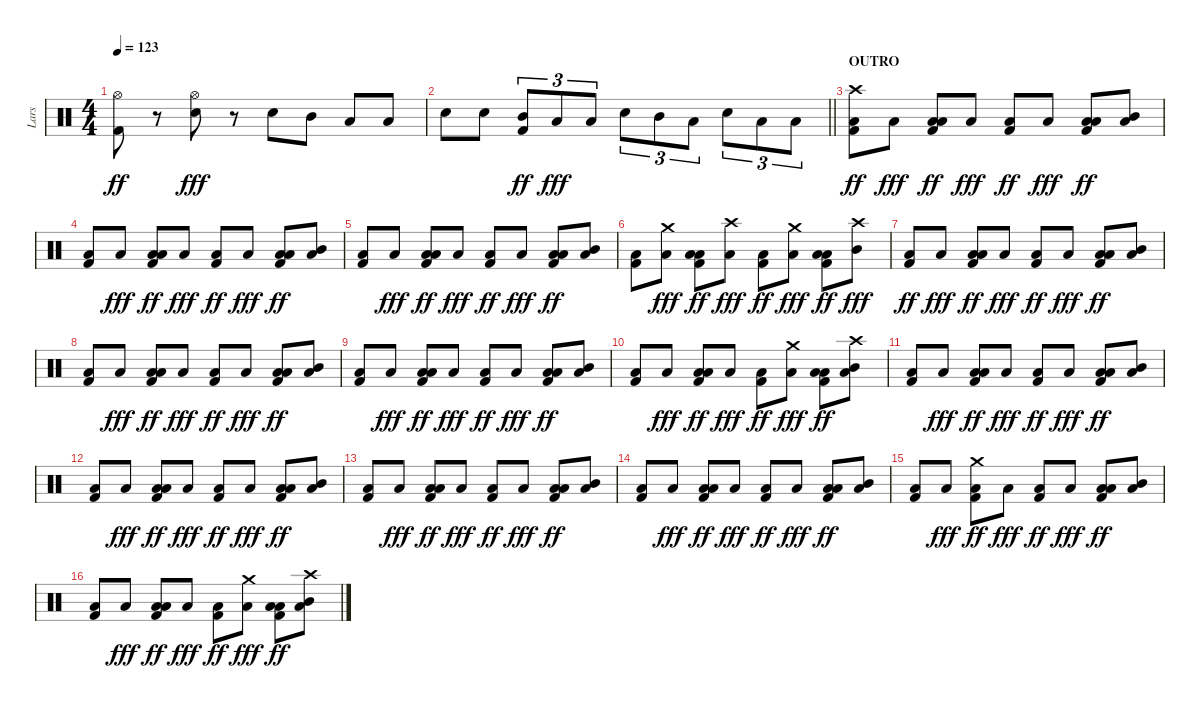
\track ("Lars" "Lars") {instrument percussion}
\staff {score}
\articulation defaults
\ts (4 4)
\tempo 123
\clef neutral
\ks c
("Hi-Hat (open)" "Kick (hit) 2").8{dy ff} r.8 ("Hi-Hat (open)" "Electric Snare (hit)").8{dy fff} r.8 "Electric Snare (hit)".8 "Mid Tom (hit)".8 "Low Tom (hit)".8 "Low Floor Tom (hit)".8 |
\barLineRight lightlight "Electric Snare (hit)".8 "Electric Snare (hit)".8
("Mid Tom (hit)" "Kick (hit) 2").8{tu (3 2) dy ff} "Low Tom (hit)".8{tu (3 2) dy fff} "Low Floor Tom (hit)".8{tu (3 2)} "Electric Snare (hit)".8{tu (3 2)} "Mid Tom (hit)".8{tu (3 2)} "Low Tom (hit)".8{tu (3 2)} "Electric Snare (hit)".8{tu (3 2)} "Low Tom (hit)".8{tu (3 2)} "Low Floor Tom (hit)".8{tu (3 2)} |
\section ("" "OUTRO")
("Crash high (hit)" "Low Floor Tom (hit)" "Kick (hit) 2").8{dy ff} "Low Floor Tom (hit)".8{dy fff} ("Low Tom (hit)" "Low Floor Tom (hit)" "Kick (hit) 2").8{dy ff} "Low Floor Tom (hit)".8{dy fff} ("Low Floor Tom (hit)" "Kick (hit) 2").8{dy ff} "Low Floor Tom (hit)".8{dy fff} ("Low Tom (hit)" "Low Floor Tom (hit)" "Kick (hit) 2").8{dy ff} ("Mid Tom (hit)" "Low Floor Tom (hit)").8 |
("Low Floor Tom (hit)" "Kick (hit) 2").8 "Low Floor Tom (hit)".8{dy fff} ("Low Tom (hit)" "Low Floor Tom (hit)" "Kick (hit) 2").8{dy ff} "Low Floor Tom (hit)".8{dy fff} ("Low Floor Tom (hit)" "Kick (hit) 2").8{dy ff} "Low Floor Tom (hit)".8{dy fff} ("Low Tom (hit)" "Low Floor Tom (hit)" "Kick (hit) 2").8{dy ff} ("Mid Tom (hit)" "Low Floor Tom (hit)").8 |
("Low Floor Tom (hit)" "Kick (hit) 2").8 "Low Floor Tom (hit)".8{dy fff} ("Low Tom (hit)" "Low Floor Tom (hit)" "Kick (hit) 2").8{dy ff} "Low Floor Tom (hit)".8{dy fff} ("Low Floor Tom (hit)" "Kick (hit) 2").8{dy ff} "Low Floor Tom (hit)".8{dy fff} ("Low Tom (hit)" "Low Floor Tom (hit)" "Kick (hit) 2").8{dy ff} ("Mid Tom (hit)" "Low Floor Tom (hit)").8 |
("Low Floor Tom (hit)" "Kick (hit) 2").8 ("Crash medium (hit)" "Low Floor Tom (hit)").8{dy fff} ("Low Tom (hit)" "Low Floor Tom (hit)" "Kick (hit) 2").8{dy ff} ("Crash high (hit)" "Low Floor Tom (hit)").8{dy fff} ("Low Floor Tom (hit)" "Kick (hit) 2").8{dy ff} ("Crash medium (hit)" "Low Floor Tom (hit)").8{dy fff} ("Low Tom (hit)" "Low Floor Tom (hit)" "Kick (hit) 2").8{dy ff} ("Crash high (hit)" "Mid Tom (hit)").8{dy fff} |
("Low Floor Tom (hit)" "Kick (hit) 2").8{dy ff} "Low Floor Tom (hit)".8{dy fff} ("Low Tom (hit)" "Low Floor Tom (hit)" "Kick (hit) 2").8{dy ff} "Low Floor Tom (hit)".8{dy fff} ("Low Floor Tom (hit)" "Kick (hit) 2").8{dy ff} "Low Floor Tom (hit)".8{dy fff} ("Low Tom (hit)" "Low Floor Tom (hit)" "Kick (hit) 2").8{dy ff} ("Mid Tom (hit)" "Low Floor Tom (hit)").8 |
("Low Floor Tom (hit)" "Kick (hit) 2").8 "Low Floor Tom (hit)".8{dy fff} ("Low Tom (hit)" "Low Floor Tom (hit)" "Kick (hit) 2").8{dy ff} "Low Floor Tom (hit)".8{dy fff} ("Low Floor Tom (hit)" "Kick (hit) 2").8{dy ff} "Low Floor Tom (hit)".8{dy fff} ("Low Tom (hit)" "Low Floor Tom (hit)" "Kick (hit) 2").8{dy ff} ("Mid Tom (hit)" "Low Floor Tom (hit)").8 |
("Low Floor Tom (hit)" "Kick (hit) 2").8 "Low Floor Tom (hit)".8{dy fff} ("Low Tom (hit)" "Low Floor Tom (hit)" "Kick (hit) 2").8{dy ff} "Low Floor Tom (hit)".8{dy fff} ("Low Floor Tom (hit)" "Kick (hit) 2").8{dy ff} "Low Floor Tom (hit)".8{dy fff} ("Low Tom (hit)" "Low Floor Tom (hit)" "Kick (hit) 2").8{dy ff} ("Mid Tom (hit)" "Low Floor Tom (hit)").8 |
("Low Floor Tom (hit)" "Kick (hit) 2").8 "Low Floor Tom (hit)".8{dy fff} ("Low Tom (hit)" "Low Floor Tom (hit)" "Kick (hit) 2").8{dy ff} "Low Floor Tom (hit)".8{dy fff} ("Low Floor Tom (hit)" "Kick (hit) 2").8{dy ff} ("Crash medium (hit)" "Low Floor Tom (hit)").8{dy fff} ("Low Tom (hit)" "Low Floor Tom (hit)" "Kick (hit) 2").8{dy ff} ("Crash high (hit)" "Mid Tom (hit)" "Low Floor Tom (hit)").8 |
("Low Floor Tom (hit)" "Kick (hit) 2").8 "Low Floor Tom (hit)".8{dy fff} ("Low Tom (hit)" "Low Floor Tom (hit)" "Kick (hit) 2").8{dy ff} "Low Floor Tom (hit)".8{dy fff} ("Low Floor Tom (hit)" "Kick (hit) 2").8{dy ff} "Low Floor Tom (hit)".8{dy fff} ("Low Tom (hit)" "Low Floor Tom (hit)" "Kick (hit) 2").8{dy ff} ("Mid Tom (hit)" "Low Floor Tom (hit)").8 |
("Low Floor Tom (hit)" "Kick (hit) 2").8 "Low Floor Tom (hit)".8{dy fff} ("Low Tom (hit)" "Low Floor Tom (hit)" "Kick (hit) 2").8{dy ff} "Low Floor Tom (hit)".8{dy fff} ("Low Floor Tom (hit)" "Kick (hit) 2").8{dy ff} "Low Floor Tom (hit)".8{dy fff} ("Low Tom (hit)" "Low Floor Tom (hit)" "Kick (hit) 2").8{dy ff} ("Mid Tom (hit)" "Low Floor Tom (hit)").8 |
("Low Floor Tom (hit)" "Kick (hit) 2").8 "Low Floor Tom (hit)".8{dy fff} ("Low Tom (hit)" "Low Floor Tom (hit)" "Kick (hit) 2").8{dy ff} "Low Floor Tom (hit)".8{dy fff} ("Low Floor Tom (hit)" "Kick (hit) 2").8{dy ff} "Low Floor Tom (hit)".8{dy fff} ("Low Tom (hit)" "Low Floor Tom (hit)" "Kick (hit) 2").8{dy ff} ("Mid Tom (hit)" "Low Floor Tom (hit)").8 |
("Low Floor Tom (hit)" "Kick (hit) 2").8 "Low Floor Tom (hit)".8{dy fff} ("Low Tom (hit)" "Low Floor Tom (hit)" "Kick (hit) 2").8{dy ff} "Low Floor Tom (hit)".8{dy fff} ("Low Floor Tom (hit)" "Kick (hit) 2").8{dy ff} "Low Floor Tom (hit)".8{dy fff} ("Low Tom (hit)" "Low Floor Tom (hit)" "Kick (hit) 2").8{dy ff} ("Mid Tom (hit)" "Low Floor Tom (hit)").8 |
("Low Floor Tom (hit)" "Kick (hit) 2").8 "Low Floor Tom (hit)".8{dy fff} ("Crash medium (hit)" "Low Tom (hit)" "Kick (hit) 2").8{dy ff} "Low Floor Tom (hit)".8{dy fff} ("Low Floor Tom (hit)" "Kick (hit) 2").8{dy ff} "Low Floor Tom (hit)".8{dy fff} ("Low Tom (hit)" "Low Floor Tom (hit)" "Kick (hit) 2").8{dy ff} ("Mid Tom (hit)" "Low Floor Tom (hit)").8 |
("Low Floor Tom (hit)" "Kick (hit) 2").8 "Low Floor Tom (hit)".8{dy fff} ("Low Tom (hit)" "Low Floor Tom (hit)" "Kick (hit) 2").8{dy ff} "Low Floor Tom (hit)".8{dy fff} ("Low Floor Tom (hit)" "Kick (hit) 2").8{dy ff} ("Crash medium (hit)" "Low Floor Tom (hit)").8{dy fff} ("Low Tom (hit)" "Low Floor Tom (hit)" "Kick (hit) 2").8{dy ff} ("Crash high (hit)" "Mid Tom (hit)" "Low Floor Tom (hit)").8
